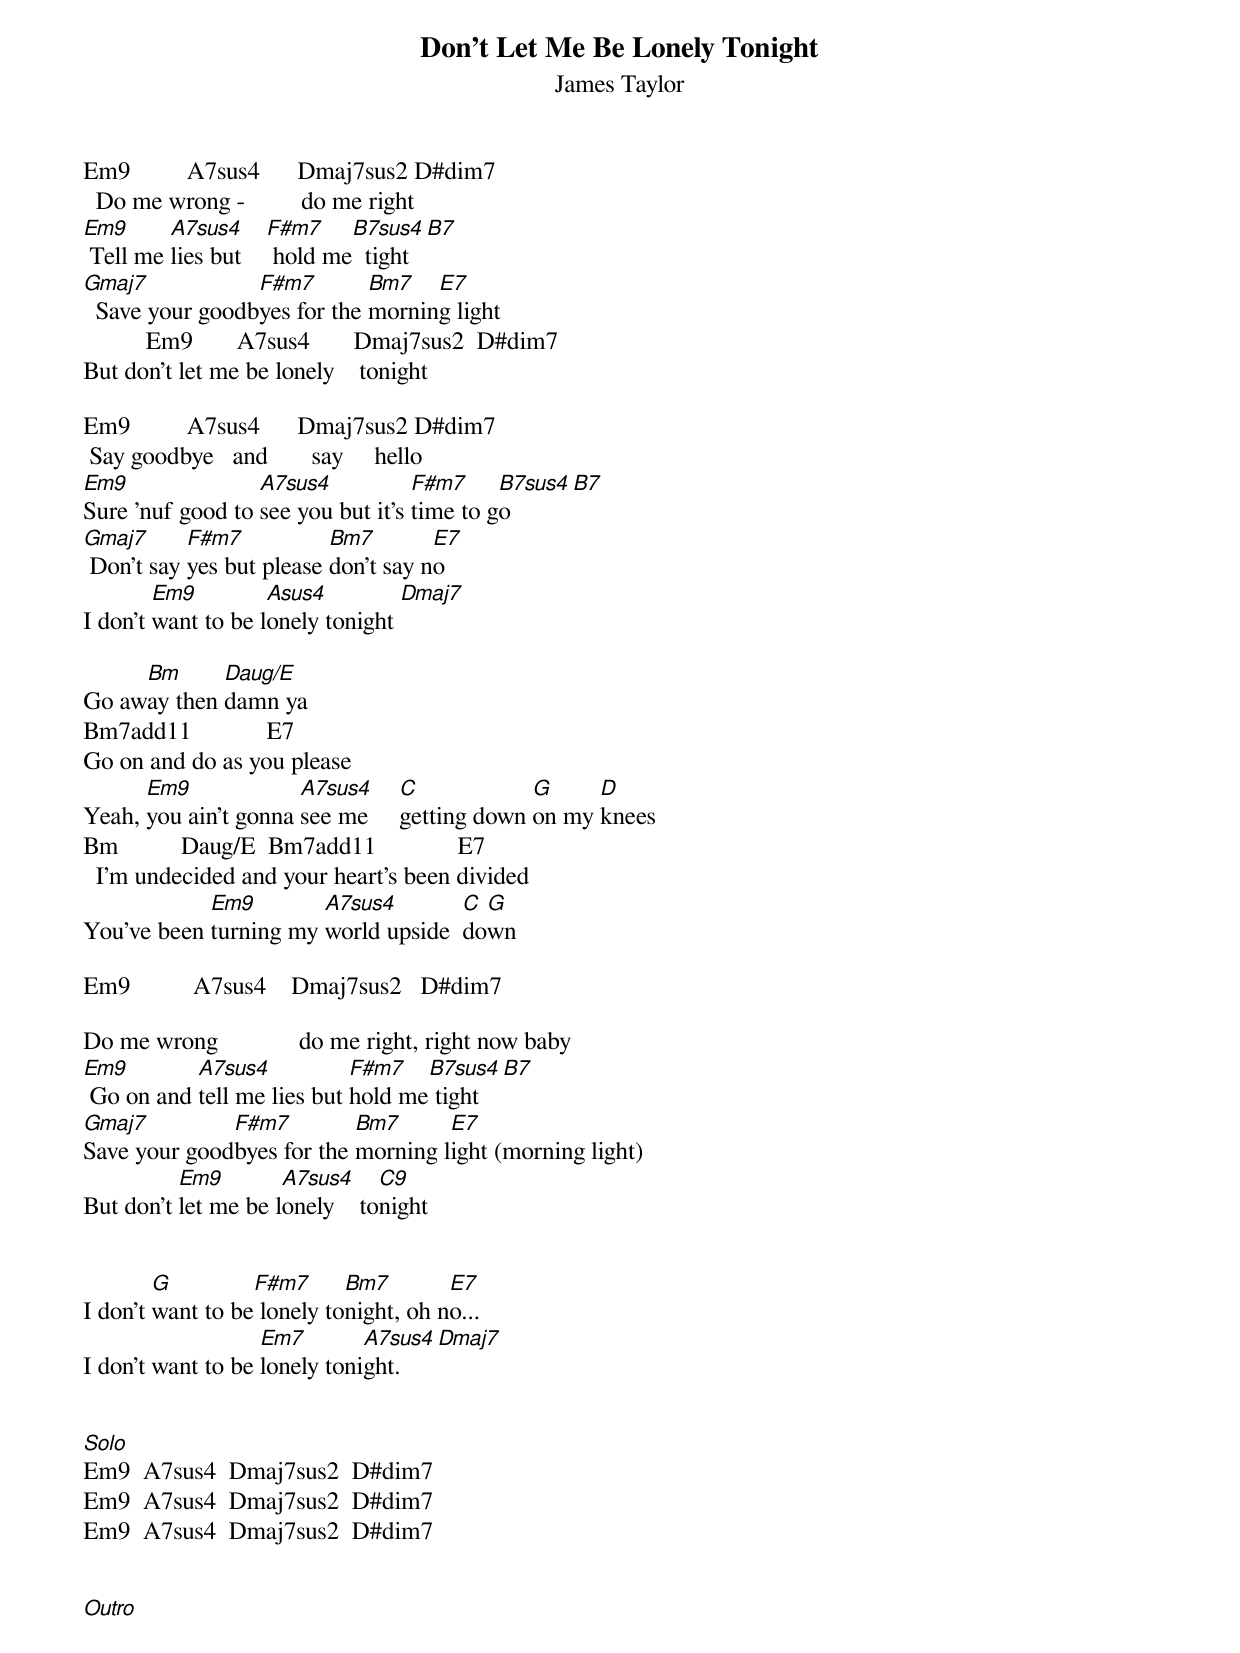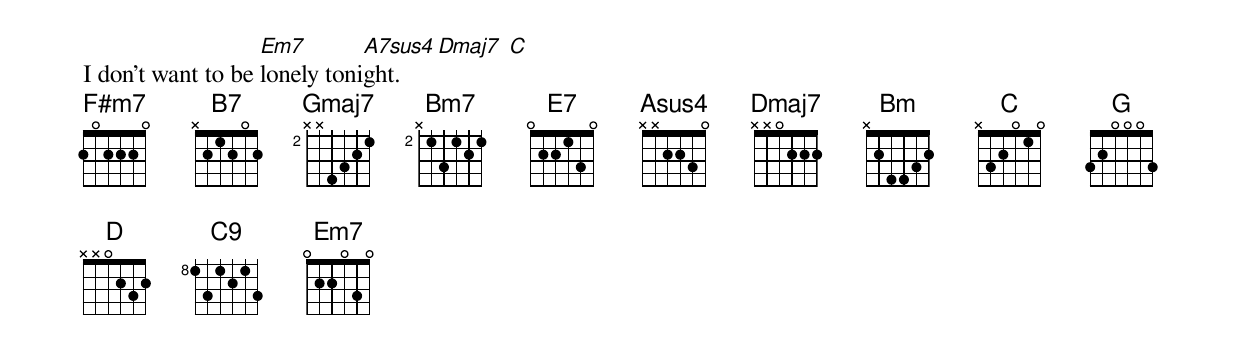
{title:Don't Let Me Be Lonely Tonight}
{subtitle:James Taylor}
Em9         A7sus4      Dmaj7sus2 D#dim7
  Do me wrong -         do me right
[Em9] Tell me [A7sus4]lies but    [F#m7] hold me[B7sus4]  tight [B7]
[Gmaj7]  Save your goodb[F#m7]yes for the [Bm7]mornin[E7]g light
          Em9       A7sus4       Dmaj7sus2  D#dim7
But don't let me be lonely    tonight

Em9         A7sus4      Dmaj7sus2 D#dim7
 Say goodbye   and       say     hello
[Em9]Sure 'nuf good to [A7sus4]see you but it's [F#m7]time to g[B7sus4]o [B7]
[Gmaj7] Don't say [F#m7]yes but please [Bm7]don't say n[E7]o
I don't [Em9]want to be l[Asus4]onely tonight [Dmaj7]

Go aw[Bm]ay then [Daug/E]damn ya
Bm7add11            E7
Go on and do as you please
Yeah, [Em9]you ain't gonna [A7sus4]see me     [C]getting down [G]on my [D]knees
Bm          Daug/E  Bm7add11             E7
  I'm undecided and your heart's been divided
You've been [Em9]turning my [A7sus4]world upside  [C]do[G]wn

Em9          A7sus4    Dmaj7sus2   D#dim7

Do me wrong             do me right, right now baby
[Em9] Go on and [A7sus4]tell me lies but [F#m7]hold me[B7sus4] tight [B7]
[Gmaj7]Save your good[F#m7]byes for the [Bm7]morning l[E7]ight (morning light)
But don't [Em9]let me be l[A7sus4]onely    to[C9]night


I don't [G]want to be[F#m7] lonely to[Bm7]night, oh n[E7]o...
I don't want to be [Em7]lonely toni[A7sus4]ght. [Dmaj7]


[Solo]
Em9  A7sus4  Dmaj7sus2  D#dim7
Em9  A7sus4  Dmaj7sus2  D#dim7
Em9  A7sus4  Dmaj7sus2  D#dim7


[Outro]
I don't want to be [Em7]lonely toni[A7sus4]ght. [Dmaj7] [C]
